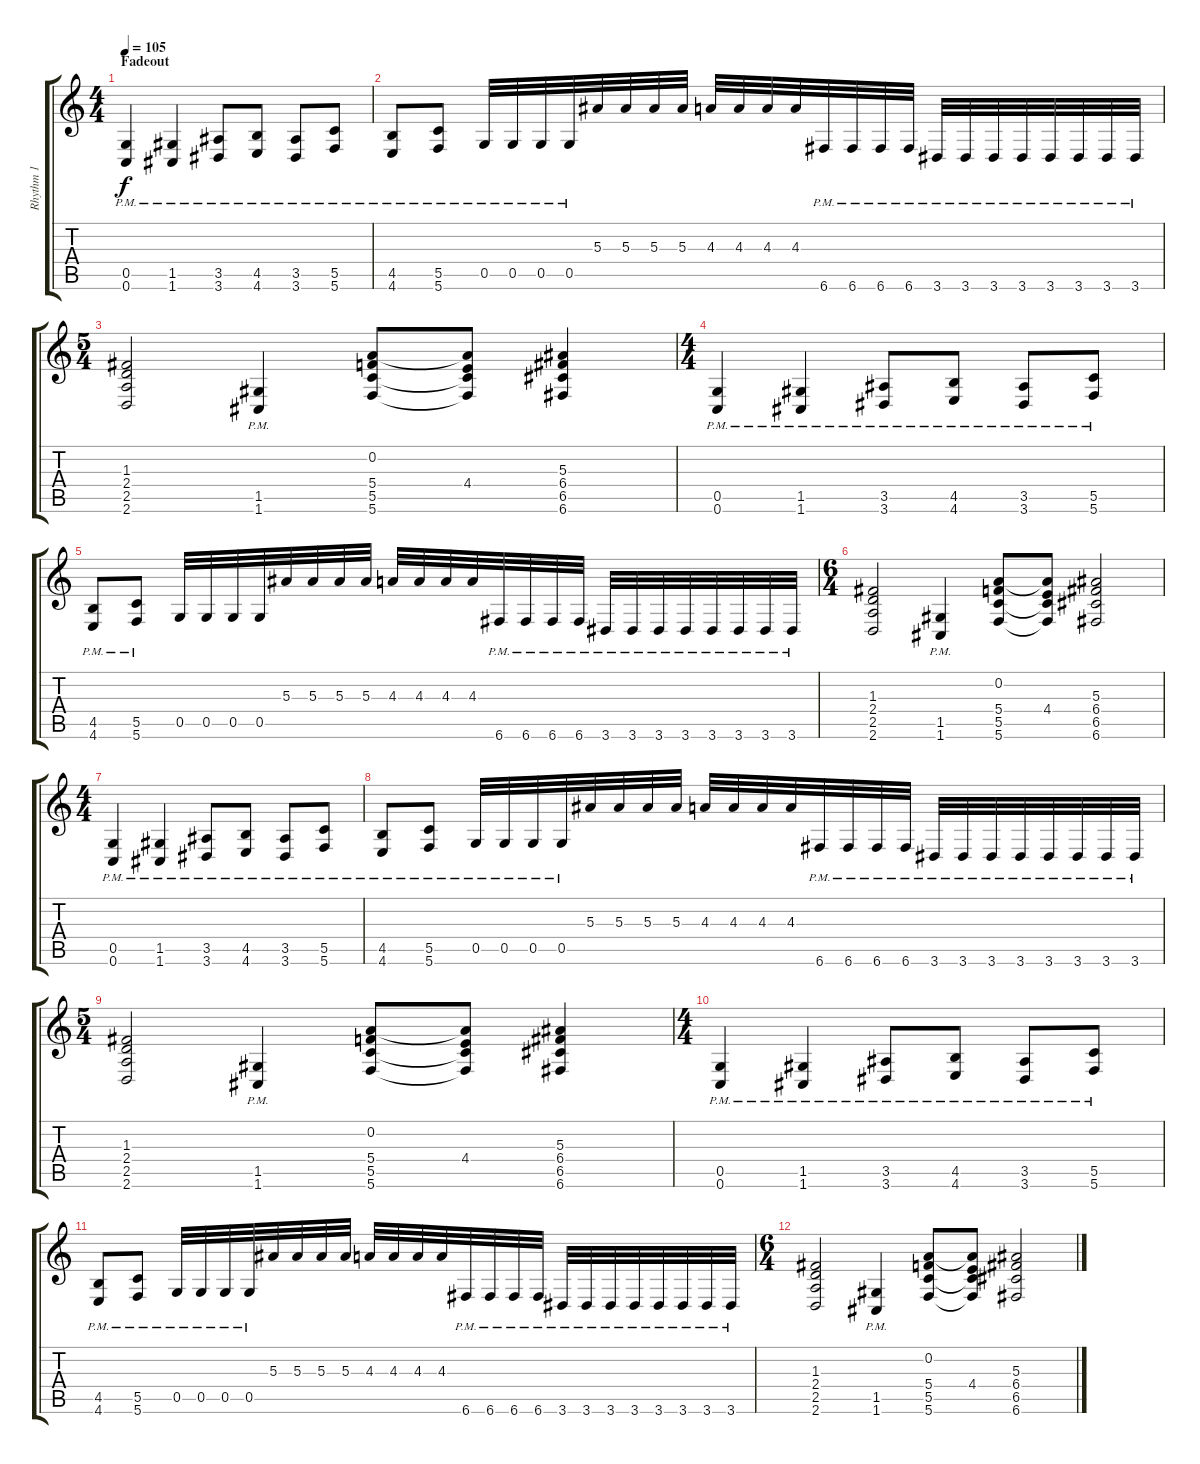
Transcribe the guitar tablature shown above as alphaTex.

\track ("Rhythm 1" "Rhythm 1") {instrument distortionguitar}
\staff {score tabs}
\tuning (D4 A3 F3 C3 G2 C2) {hide}
\ts (4 4)
\section ("" "Fadeout")
\tempo 105
\clef g2
\ks c
(0.5{pm} 0.6{pm}).4{dy f} (1.5{pm} 1.6{pm}).4 (3.5{pm} 3.6{pm}).8 (4.5{pm} 4.6{pm}).8 (3.5{pm} 3.6{pm}).8 (5.5{pm} 5.6{pm}).8 |
(4.5{pm} 4.6{pm}).8 (5.5{pm} 5.6{pm}).8 0.5{pm}.32 0.5{pm}.32 0.5{pm}.32 0.5{pm}.32 5.3.32 5.3.32 5.3.32 5.3.32 4.3.32 4.3.32 4.3.32 4.3.32 6.6{pm}.32 6.6{pm}.32 6.6{pm}.32 6.6{pm}.32 3.6{pm}.32 3.6{pm}.32 3.6{pm}.32 3.6{pm}.32 3.6{pm}.32 3.6{pm}.32 3.6{pm}.32 3.6{pm}.32 |
\ts (5 4)
(1.3 2.4 2.5 2.6).2 (1.5{pm} 1.6{pm}).4 (0.2 5.4 5.5 5.6).8 (0.2{t} 4.4 5.5{t} 5.6{t}).8 (5.3 6.4 6.5 6.6).4 |
\ts (4 4)
(0.5{pm} 0.6{pm}).4 (1.5{pm} 1.6{pm}).4 (3.5{pm} 3.6{pm}).8 (4.5{pm} 4.6{pm}).8 (3.5{pm} 3.6{pm}).8 (5.5{pm} 5.6{pm}).8 |
(4.5{pm} 4.6{pm}).8 (5.5{pm} 5.6{pm}).8 0.5.32 0.5.32 0.5.32 0.5.32 5.3.32 5.3.32 5.3.32 5.3.32 4.3.32 4.3.32 4.3.32 4.3.32 6.6{pm}.32 6.6{pm}.32 6.6{pm}.32 6.6{pm}.32 3.6{pm}.32 3.6{pm}.32 3.6{pm}.32 3.6{pm}.32 3.6{pm}.32 3.6{pm}.32 3.6{pm}.32 3.6{pm}.32 |
\ts (6 4)
(1.3 2.4 2.5 2.6).2 (1.5{pm} 1.6{pm}).4 (0.2 5.4 5.5 5.6).8 (0.2{t} 4.4 5.5{t} 5.6{t}).8 (5.3 6.4 6.5 6.6).2 |
\ts (4 4)
(0.5{pm} 0.6{pm}).4{volume 7} (1.5{pm} 1.6{pm}).4 (3.5{pm} 3.6{pm}).8 (4.5{pm} 4.6{pm}).8 (3.5{pm} 3.6{pm}).8 (5.5{pm} 5.6{pm}).8 |
(4.5{pm} 4.6{pm}).8 (5.5{pm} 5.6{pm}).8 0.5{pm}.32 0.5{pm}.32 0.5{pm}.32 0.5{pm}.32 5.3.32 5.3.32 5.3.32 5.3.32 4.3.32 4.3.32 4.3.32 4.3.32 6.6{pm}.32 6.6{pm}.32 6.6{pm}.32 6.6{pm}.32 3.6{pm}.32 3.6{pm}.32 3.6{pm}.32 3.6{pm}.32 3.6{pm}.32 3.6{pm}.32 3.6{pm}.32 3.6{pm}.32 |
\ts (5 4)
(1.3 2.4 2.5 2.6).2 (1.5{pm} 1.6{pm}).4 (0.2 5.4 5.5 5.6).8 (0.2{t} 4.4 5.5{t} 5.6{t}).8 (5.3 6.4 6.5 6.6).4 |
\ts (4 4)
(0.5{pm} 0.6{pm}).4{volume 0} (1.5{pm} 1.6{pm}).4 (3.5{pm} 3.6{pm}).8 (4.5{pm} 4.6{pm}).8 (3.5{pm} 3.6{pm}).8 (5.5{pm} 5.6{pm}).8 |
(4.5{pm} 4.6{pm}).8 (5.5{pm} 5.6{pm}).8 0.5{pm}.32 0.5{pm}.32 0.5{pm}.32 0.5{pm}.32 5.3.32 5.3.32 5.3.32 5.3.32 4.3.32 4.3.32 4.3.32 4.3.32 6.6{pm}.32 6.6{pm}.32 6.6{pm}.32 6.6{pm}.32 3.6{pm}.32 3.6{pm}.32 3.6{pm}.32 3.6{pm}.32 3.6{pm}.32 3.6{pm}.32 3.6{pm}.32 3.6{pm}.32 |
\ts (6 4)
(1.3 2.4 2.5 2.6).2 (1.5{pm} 1.6{pm}).4 (0.2 5.4 5.5 5.6).8 (0.2{t} 4.4 5.5{t} 5.6{t}).8 (5.3 6.4 6.5 6.6).2
